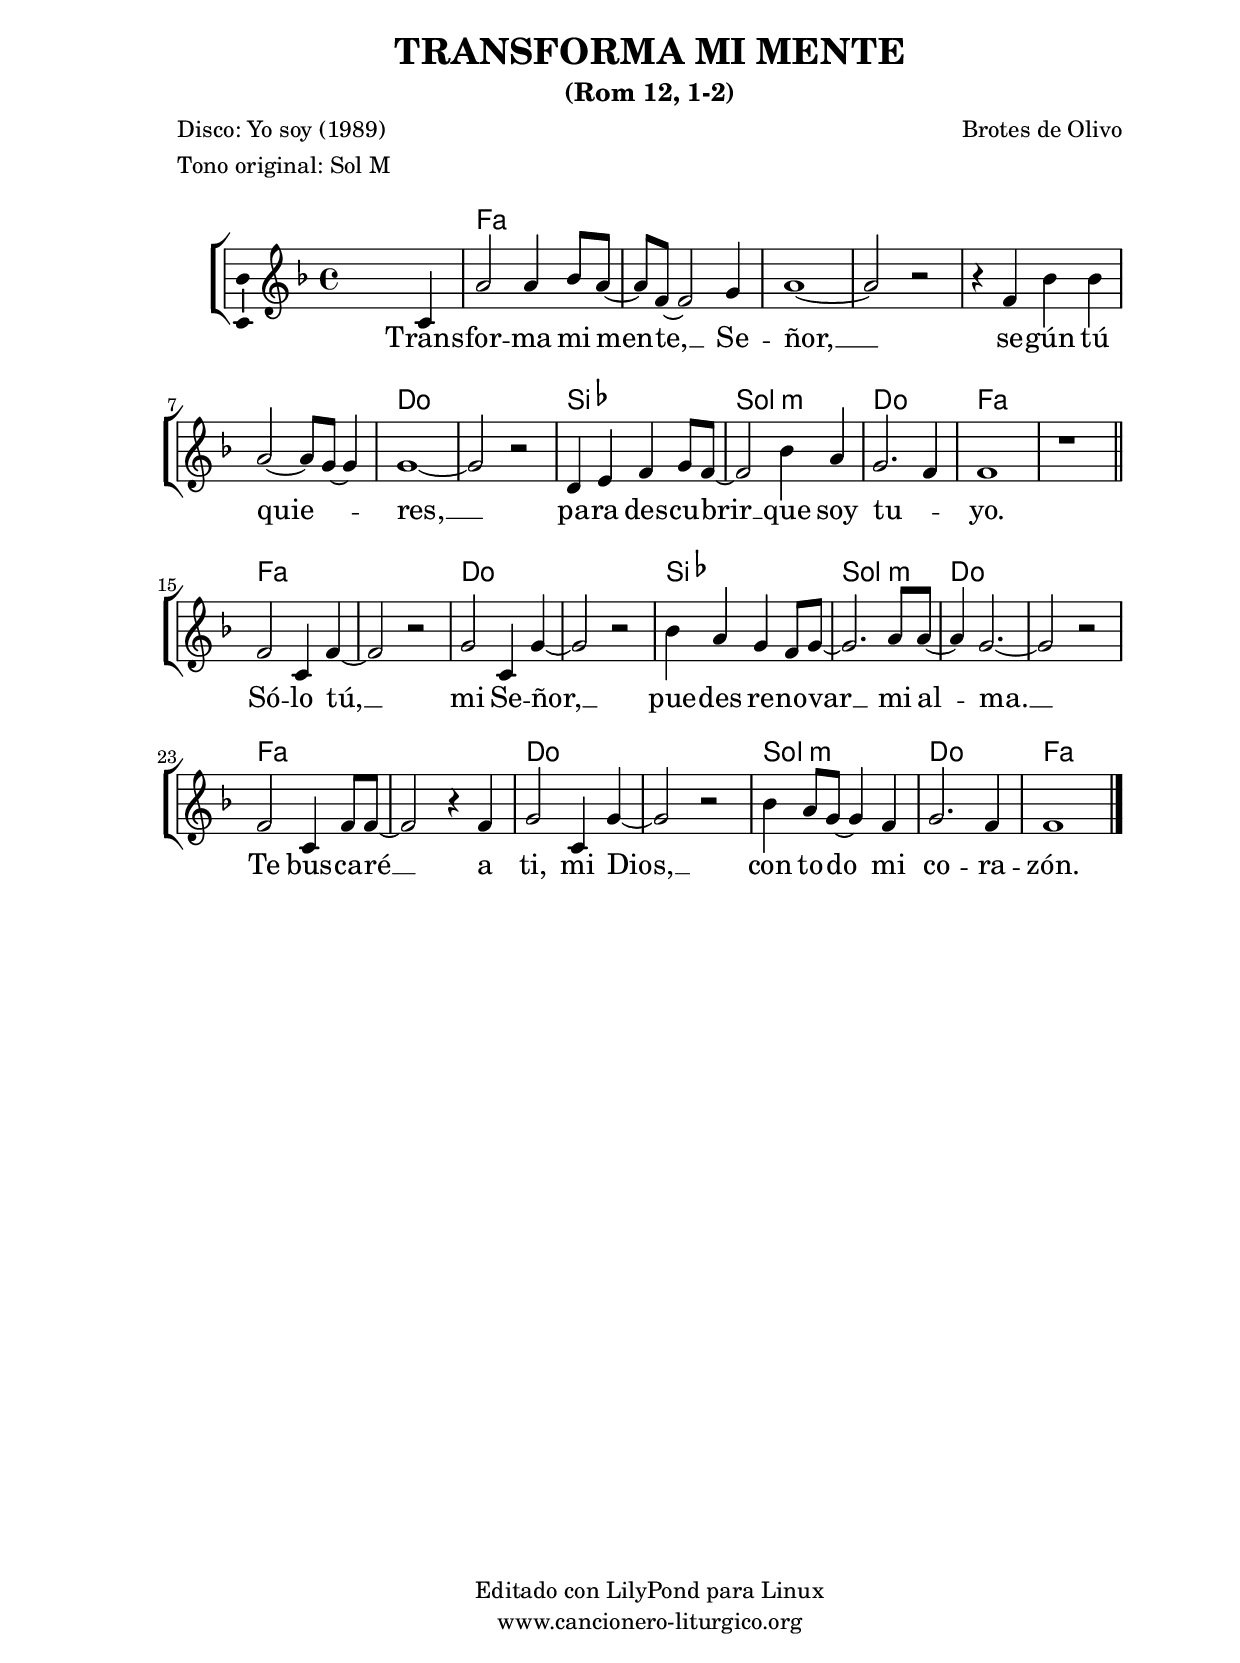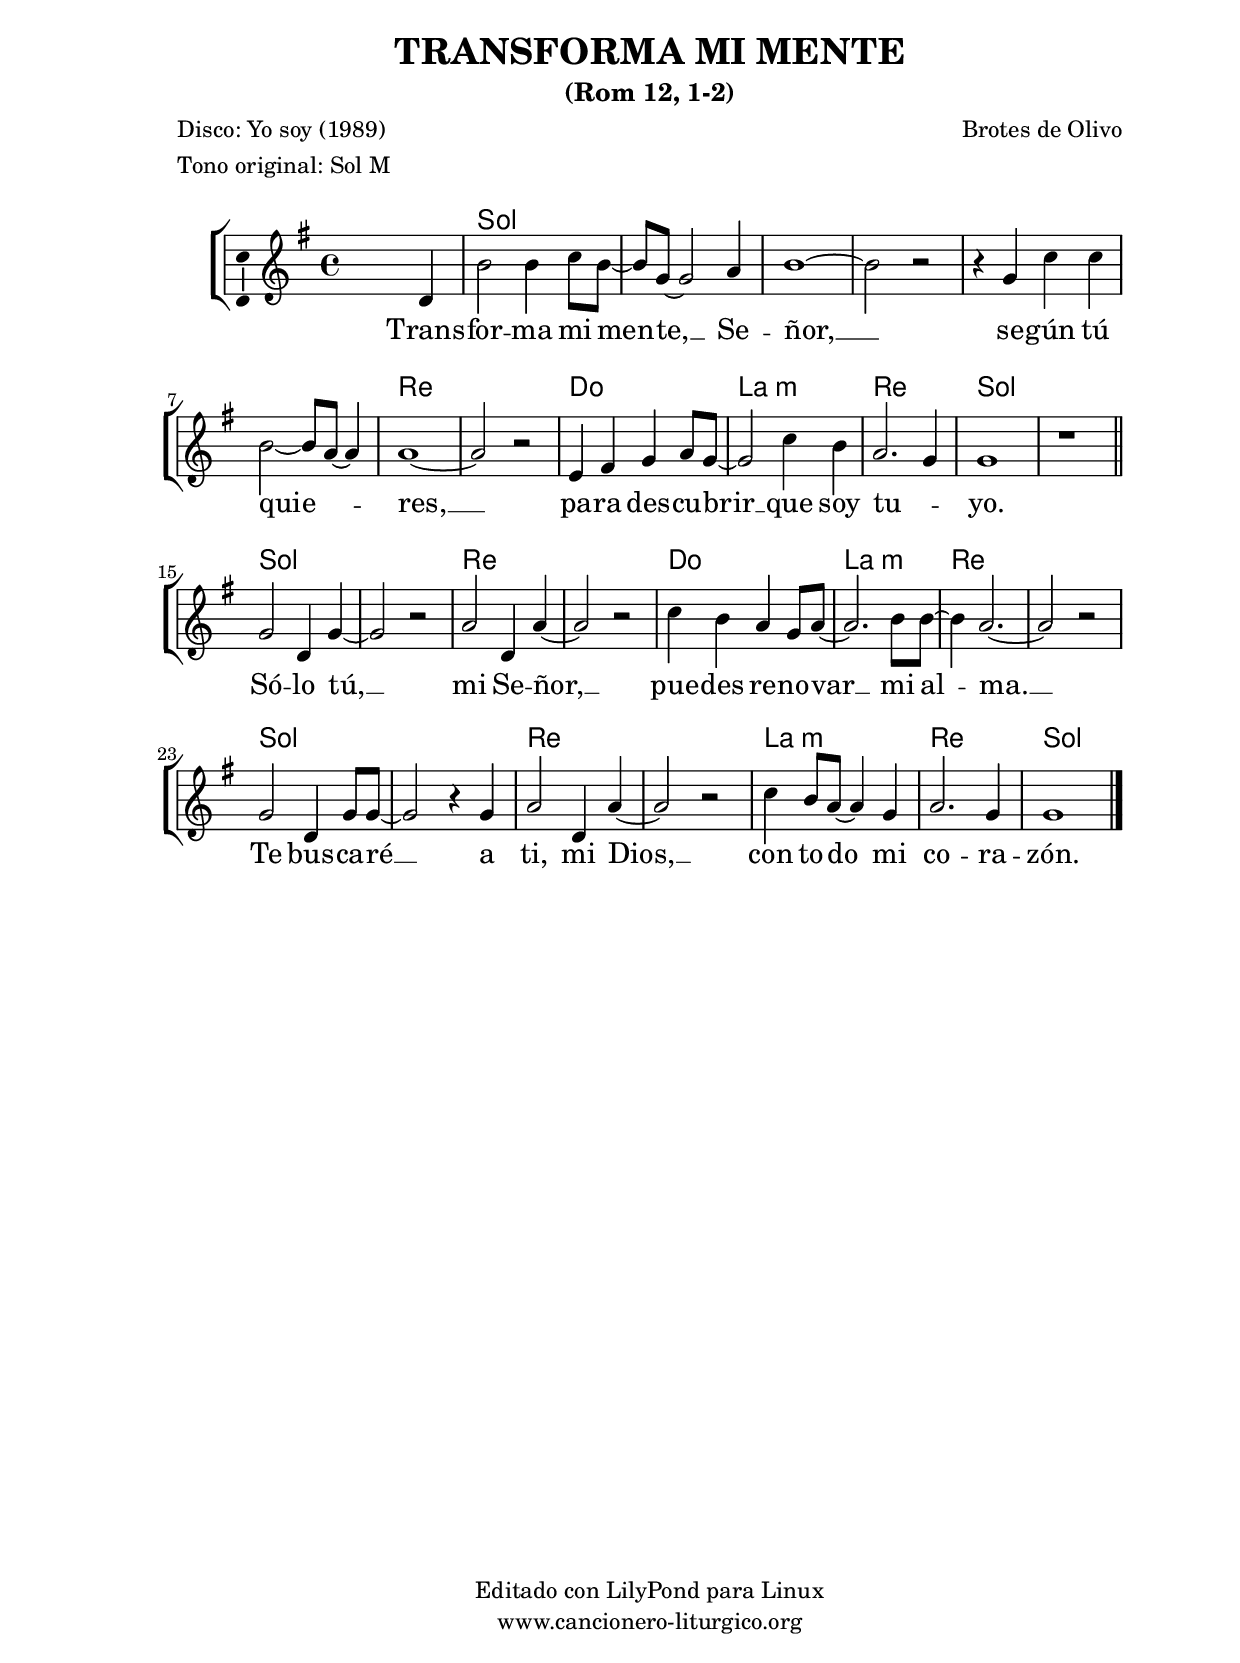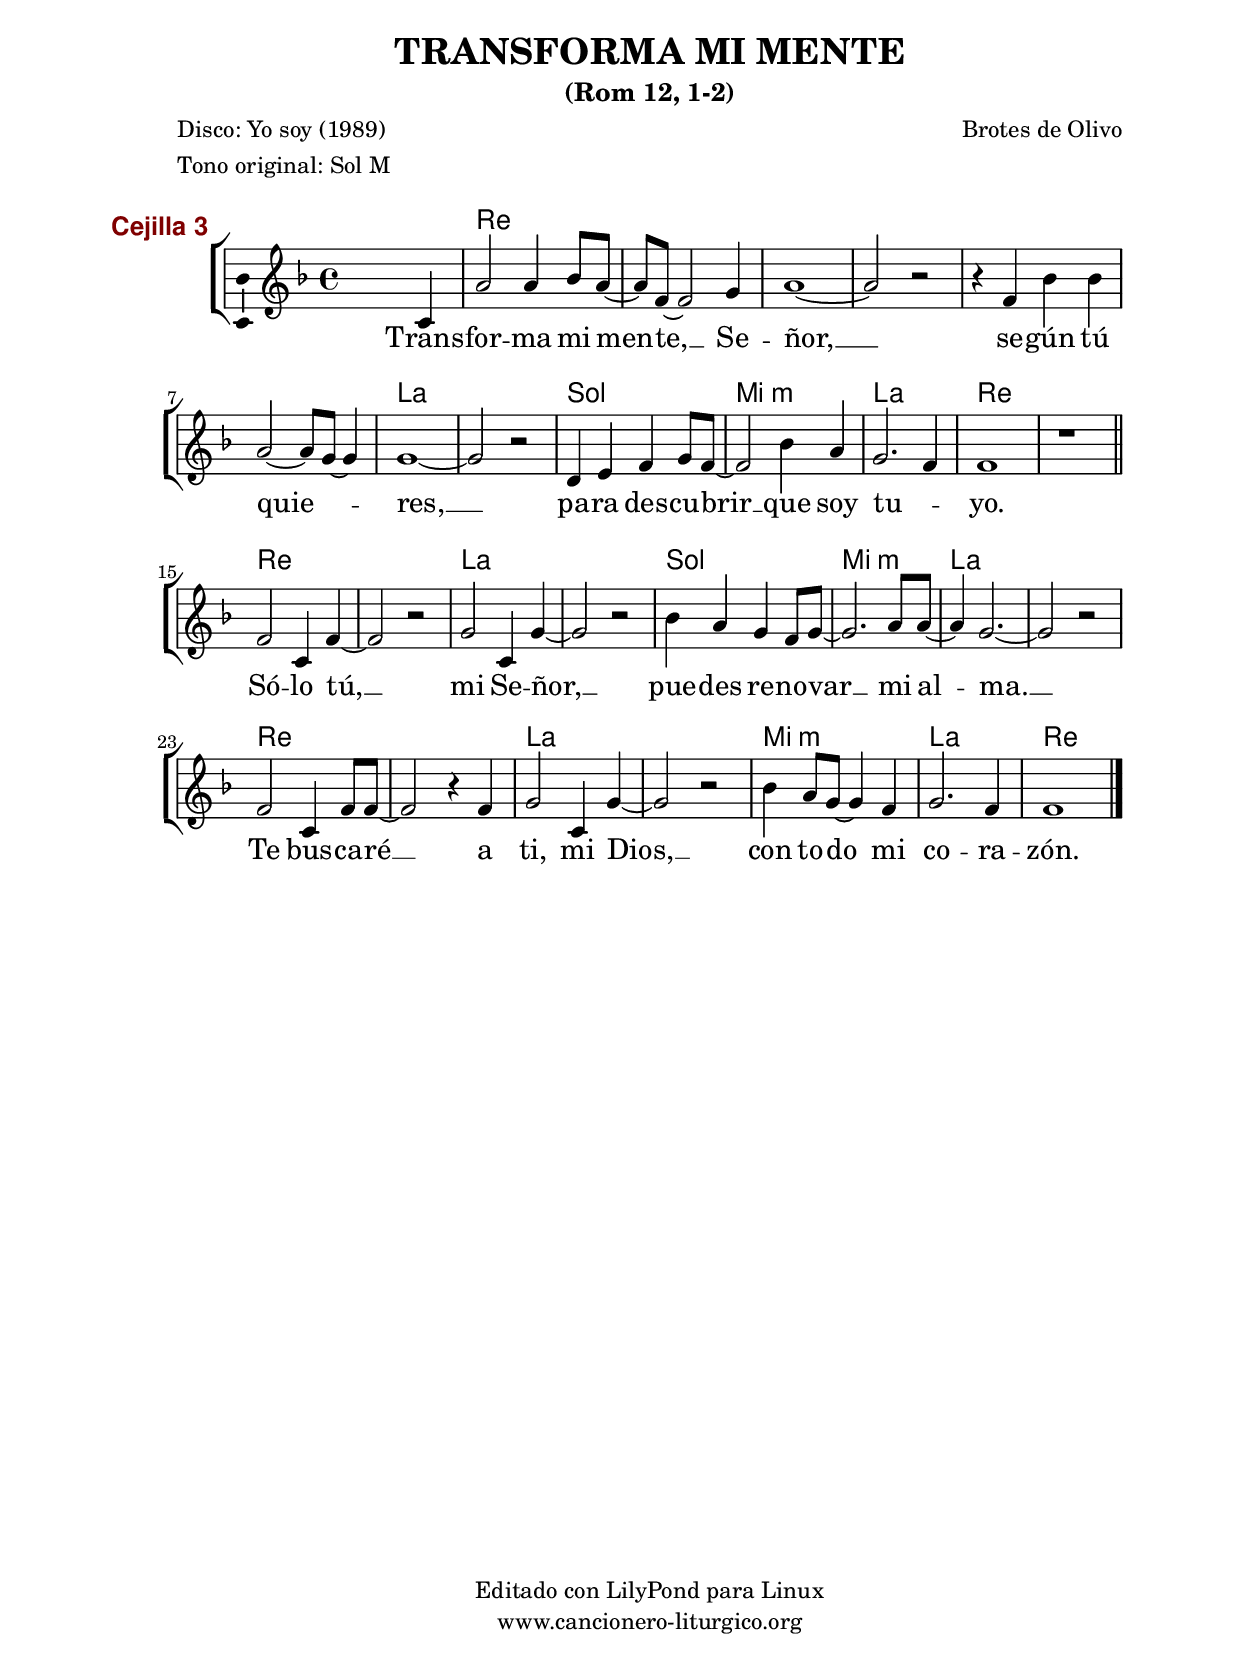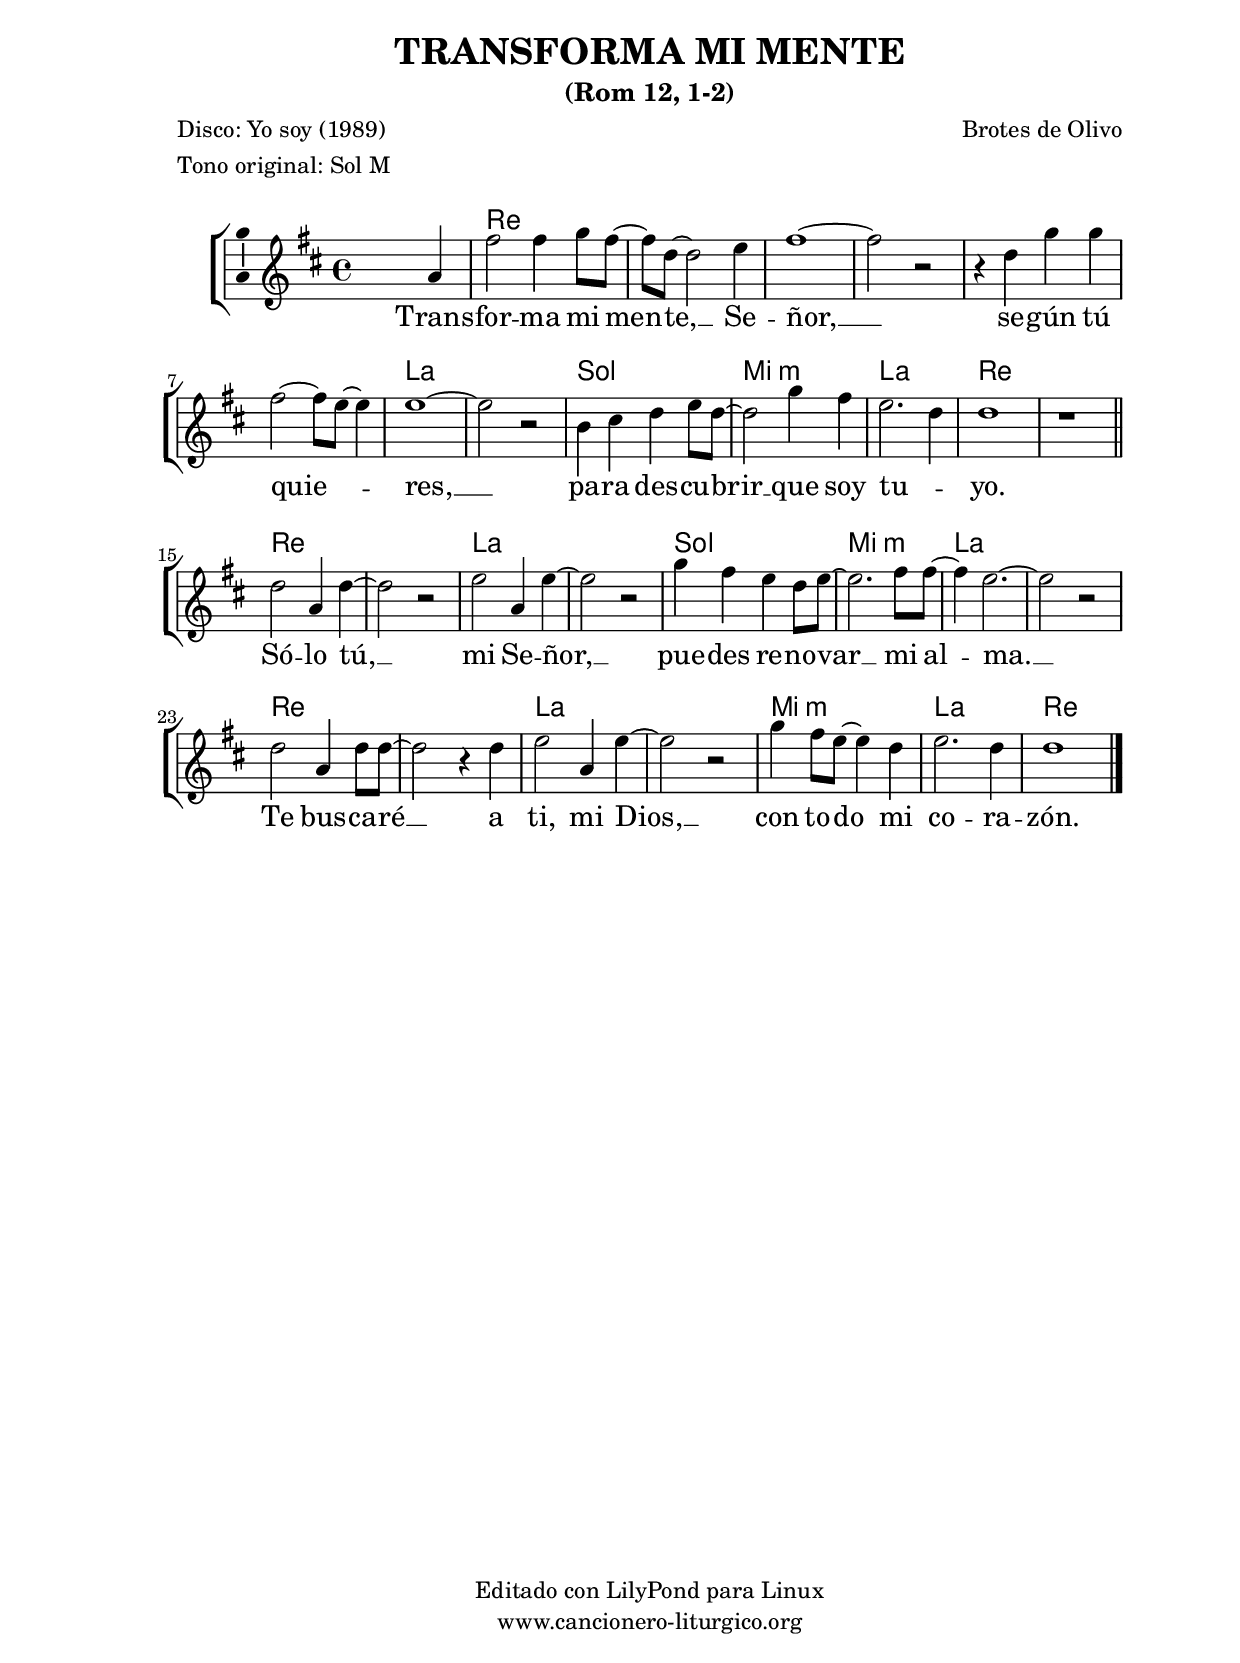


%versión de lilypond para la que se ha escrito esta partitura:
\version "2.16.0"

	%Tamaño papel
	#(set-default-paper-size "a4")
	%Tamaño partitura
	#(set-global-staff-size 20)
	%No responde al pulsar sobre una nota
	#(ly:set-option 'point-and-click #f)

%parámetros del encabezamiento:
\header {
	title = "TRANSFORMA MI MENTE"
	subtitle = "(Rom 12, 1-2)"
	composer = "Brotes de Olivo"
	poet = "Disco: Yo soy (1989)"
	meter = "Tono original: Sol M"
	arranger = ""
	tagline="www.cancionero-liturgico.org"
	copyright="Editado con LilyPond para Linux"
	tiempo = ""
	usos = "Gracias"
	letra = ""
	}

%parámetros asociados al papel:
\paper  {
	oddHeaderMarkup = \markup {\fill-line { \on-the-fly #not-first-page \fromproperty #'header:title \on-the-fly #not-first-page \fromproperty #'header:composer }}
	evenHeaderMarkup = \markup {\fill-line { \fromproperty #'header:composer \fromproperty #'header:title }}
	#(set-paper-size "a4")
	print-page-number = ##f
	first-page-number = 1
	print-first-page-number = ##f
%	head-separation = 3.0 \cm
	top-margin = 2.0 \cm
	bottom-margin = 0.5\cm
%%%	bottom-margin = -2.0\cm
	left-margin = 3.0 \cm
	line-width = 16.0 \cm 
	indent = 8\mm
	interscoreline = 2.\mm
	between-system-space = 15\mm
%	para que las partituras no llenen la hoja:
	ragged-bottom = ##t
%	idem para la última hoja:
	ragged-last-bottom = ##f
%	para que las partituras llenen el ancho del papel:
	ragged-last = ##f
	after-title-space = 2.5 \cm
%page-count=1
%system-count=8

	%Flexible Vertical Spacing
%	markup-markup-spacing =
%	#'((basic-distance . 15) (minimum-distance . 15) (padding . 3))
	markup-system-spacing =
	#'((basic-distance . 15) (minimum-distance . 15) (padding . 3))
	system-system-spacing =
	#'((basic-distance . 15) (minimum-distance . 15) (padding . 3))
	score-system-spacing =
	#'((basic-distance . 15) (minimum-distance . 15) (padding . 5))
%	top-system-spacing = % header
%	#'((basic-distance . 8) (minimum-distance . 0) (padding . 0))
%	top-markup-spacing =
%	#'((basic-distance . 20) (minimum-distance . 20) (padding . 0))
	last-bottom-spacing = % footer
	#'((basic-distance . 5) (minimum-distance . 5) (padding . 0))
%	score-markup-spacing =
%	#'((basic-distance . 16) (minimum-distance . 13) (padding . 0))

	}


%parámetros que afectan a toda la partitura:
global =  {
	%clave de sol (G):
	\clef G
	%armadura:
	\transpose g f
	\key g \major
	\tempo 4=140
	\set Score.tempoHideNote = ##t
	}


acordes = {
	\italianChords
	\chordmode {
	\transpose g f
{

s1 g s g s g s d s c a:m d g s
g1 s d s c a:m d d
g1 s d s a:m d g

	}
	}
}

melodia = 

	\transpose g f
{
	\relative c'{
	\time 4/4

s2 s4 d4
b'2 b4 c8 b~
b8 g8~g2 a4
b1~
b2 r2
r4 g4 c c
b2~b8 a8~a4
a1~
a2 r2
e4 fis g a8 g~
g2 c4 b
a2. g4
g1
r1

\bar "||"
\break

g2 d4 g4~
g2 r2
a2 d,4 a'4~
a2 r2
c4 b a g8 a~
a2. b8 b~
b4 a2.~
a2 r2

\break
g2 d4 g8 g~
g2 r4 g4
a2 d,4 a'4~
a2 r2
c4 b8 a~a4 g
a2. g4
g1

\bar "|."
	}
	}


texto = \lyricmode {
Trans -- for -- ma mi men -- te, __ Se -- ñor, __
se -- gún tú quie -- _ res, __
pa -- ra des -- cu -- brir __
que soy tu -- _ yo.

Só -- lo tú, __ mi Se -- ñor, __
pue -- des re -- no -- var __ mi al -- ma. __
Te bus -- ca -- ré __ a ti, mi Dios, __
con to -- do mi co -- ra -- zón.

	}


acordesStaff = \context ChordNames = acordesStaff <<
	\set chordChanges = ##t
	\acordes
	>>


%%%%%%%%%%%%%%%%%%%%%%%%%%%%%%%%%%% CEJILLA %%%%%%%%%%%%%%%%%%%%%%%%%%%%%%%%%%%
acordescejilla = {
%%%	\override ChordNames.ChordName #'font-size = #-1
%%%	\override ChordNames.ChordName #'font-series = #'bold
	\transpose f d {
		\acordes
		}
	}

acordescejillaStaff = \context ChordNames = acordescejillaStaff <<
	\set Staff.instrumentName = \markup \with-color #darkred \larger \bold \sans "Cejilla 3"
	\set chordChanges = ##t
	\acordescejilla
	>>
%%%%%%%%%%%%%%%%%%%%%%%%%%%%%%%%%%% CEJILLA %%%%%%%%%%%%%%%%%%%%%%%%%%%%%%%%%%%


vozStaff = \context Voice = vozStaff
\with {\consists "Ambitus_engraver"}
<<
%	\set Staff.instrumentName = ""
%	\set Staff.shortInstrumentName = ""
%	\set Staff.midiInstrument = #"clarinet"
%	\set Staff.midiInstrument = #"cello"
%	\set Staff.midiInstrument = #"flute"
	\set Staff.midiInstrument = #"electric guitar (jazz)"
%	\set Staff.midiInstrument = #"english horn"
%	\set Staff.midiInstrument = #"violin"
%	\set Staff.midiInstrument = #"glockenspiel"
	\set Staff.midiMinimumVolume = #0.7
	\set Staff.midiMaximumVolume = #0.9
	\global
	\melodia
	>>

textoStaff = \context Lyrics = textoStaff <<
	\lyricsto vozStaff \texto
	>>


\book {
	\score {
		\context ChoirStaff {
			\override StaffGroup.SystemStartBracket #'collapse-height = #1
			\override Score.SystemStartBar #'collapse-height = #1
			<<
			\acordesStaff
			\vozStaff
			\textoStaff
			>>
			}
		\layout {
	    		\context {
				\Lyrics
				\override LyricText #'font-size = #2
				}
	   		 \context {
				\Score
				\override StaffSymbol #'staff-space = #(magstep +3)
				}
			}
		}
	\score {
		\unfoldRepeats
		\context ChoirStaff {
			<<
			\acordesStaff
			\vozStaff
			>>
			}
		\midi {
	  		\context {
	  			\Score
				tempoWholesPerMinute = #(ly:make-moment 70 4)
				}
			}
		}
	}


%Partitura para guitarra
#(define output-suffix "G")
\book {
	\score {
		\context ChoirStaff {
			\override StaffGroup.SystemStartBracket #'collapse-height = #1
			\override Score.SystemStartBar #'collapse-height = #1
			<<
			\acordescejillaStaff
			\vozStaff
			\textoStaff
			>>
			}
		\layout {
%%%%%%%%%%%%%%%%%%%%%%%%%%%%%%%%%%% CEJILLA %%%%%%%%%%%%%%%%%%%%%%%%%%%%%%%%%%%
			\context {
				\ChordNames \consists Instrument_name_engraver
				}
%%%%%%%%%%%%%%%%%%%%%%%%%%%%%%%%%%% CEJILLA %%%%%%%%%%%%%%%%%%%%%%%%%%%%%%%%%%%
	    		\context {
				\Lyrics
				\override LyricText #'font-size = #2
				}
	   		 \context {
				\Score
				\override StaffSymbol #'staff-space = #(magstep +3)
				}
			}
		}
	}


#(define output-suffix "C")
\book {
	\score {
		\context ChoirStaff {
			\override StaffGroup.SystemStartBracket #'collapse-height = #1
			\override Score.SystemStartBar #'collapse-height = #1
\transpose c d
			<<
			\acordesStaff
			\vozStaff
			\textoStaff
			>>
			}
		\layout {
	    		\context {
				\Lyrics
				\override LyricText #'font-size = #2
				}
	   		 \context {
				\Score
				\override StaffSymbol #'staff-space = #(magstep +3)
				}
			}
		}
	}


#(define output-suffix "S")
\book {
	\score {
		\context ChoirStaff {
			\override StaffGroup.SystemStartBracket #'collapse-height = #1
			\override Score.SystemStartBar #'collapse-height = #1
\transpose c a
			<<
			\acordesStaff
			\vozStaff
			\textoStaff
			>>
			}
		\layout {
	    		\context {
				\Lyrics
				\override LyricText #'font-size = #2
				}
	   		 \context {
				\Score
				\override StaffSymbol #'staff-space = #(magstep +3)
				}
			}
		}
	}


